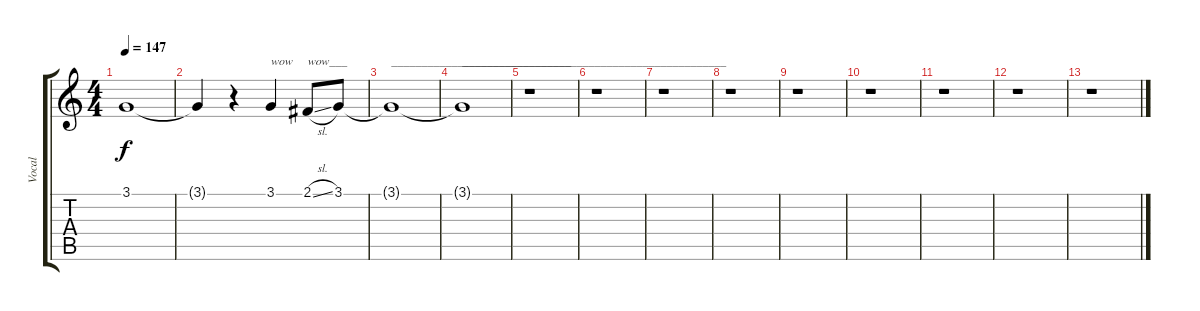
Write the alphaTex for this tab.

\track ("Vocal" "Vocal") {instrument clarinet}
\staff {score tabs}
\tuning (E4 B3 G3 D3 A2 E2) {hide}
\ts (4 4)
\tempo 147
\clef g2
\ks c
3.1{t}.1{dy f} |
3.1{t}.4 r.4 3.1.4{txt "wow"} 2.1{sl}.8{txt "wow___"} 3.1.8 |
3.1{t}.1{txt "______________________________"} |
3.1{t}.1{txt "____________________________________________"} |
r.1 |
r.1 |
r.1 |
r.1 |
r.1 |
r.1 |
r.1 |
r.1 |
r.1
